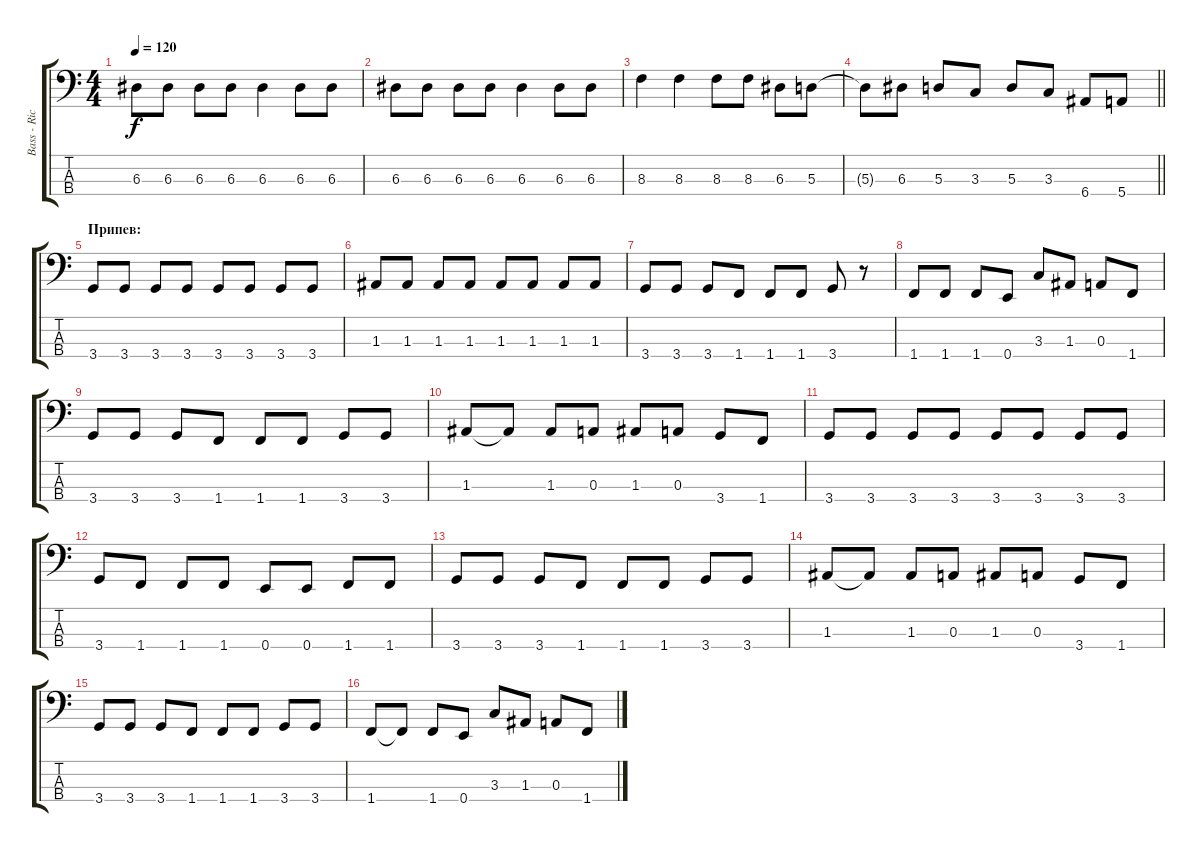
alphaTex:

\track ("Bass - Ricky Phillips" "Bass - Ric") {instrument electricbassfinger}
\staff {score tabs}
\tuning (G2 D2 A1 E1) {hide}
\ts (4 4)
\tempo 120
\clef f4
\ks c
6.3.8{dy f} 6.3.8 6.3.8 6.3.8 6.3.4 6.3.8 6.3.8 |
6.3.8 6.3.8 6.3.8 6.3.8 6.3.4 6.3.8 6.3.8 |
8.3.4 8.3.4 8.3.8 8.3.8 6.3.8 5.3.8 |
\barLineRight lightlight
5.3{t}.8 6.3.8 5.3.8 3.3.8 5.3.8 3.3.8 6.4.8 5.4.8 |
\section ("" "Припев:")
3.4.8 3.4.8 3.4.8 3.4.8 3.4.8 3.4.8 3.4.8 3.4.8 |
1.3.8 1.3.8 1.3.8 1.3.8 1.3.8 1.3.8 1.3.8 1.3.8 |
3.4.8 3.4.8 3.4.8 1.4.8 1.4.8 1.4.8 3.4.8 r.8 |
1.4.8 1.4.8 1.4.8 0.4.8 3.3.8 1.3.8 0.3.8 1.4.8 |
3.4.8 3.4.8 3.4.8 1.4.8 1.4.8 1.4.8 3.4.8 3.4.8 |
1.3.8 1.3{t}.8 1.3.8 0.3.8 1.3.8 0.3.8 3.4.8 1.4.8 |
3.4.8 3.4.8 3.4.8 3.4.8 3.4.8 3.4.8 3.4.8 3.4.8 |
3.4.8 1.4.8 1.4.8 1.4.8 0.4.8 0.4.8 1.4.8 1.4.8 |
3.4.8 3.4.8 3.4.8 1.4.8 1.4.8 1.4.8 3.4.8 3.4.8 |
1.3.8 1.3{t}.8 1.3.8 0.3.8 1.3.8 0.3.8 3.4.8 1.4.8 |
3.4.8 3.4.8 3.4.8 1.4.8 1.4.8 1.4.8 3.4.8 3.4.8 |
1.4.8 1.4{t}.8 1.4.8 0.4.8 3.3.8 1.3.8 0.3.8 1.4.8
